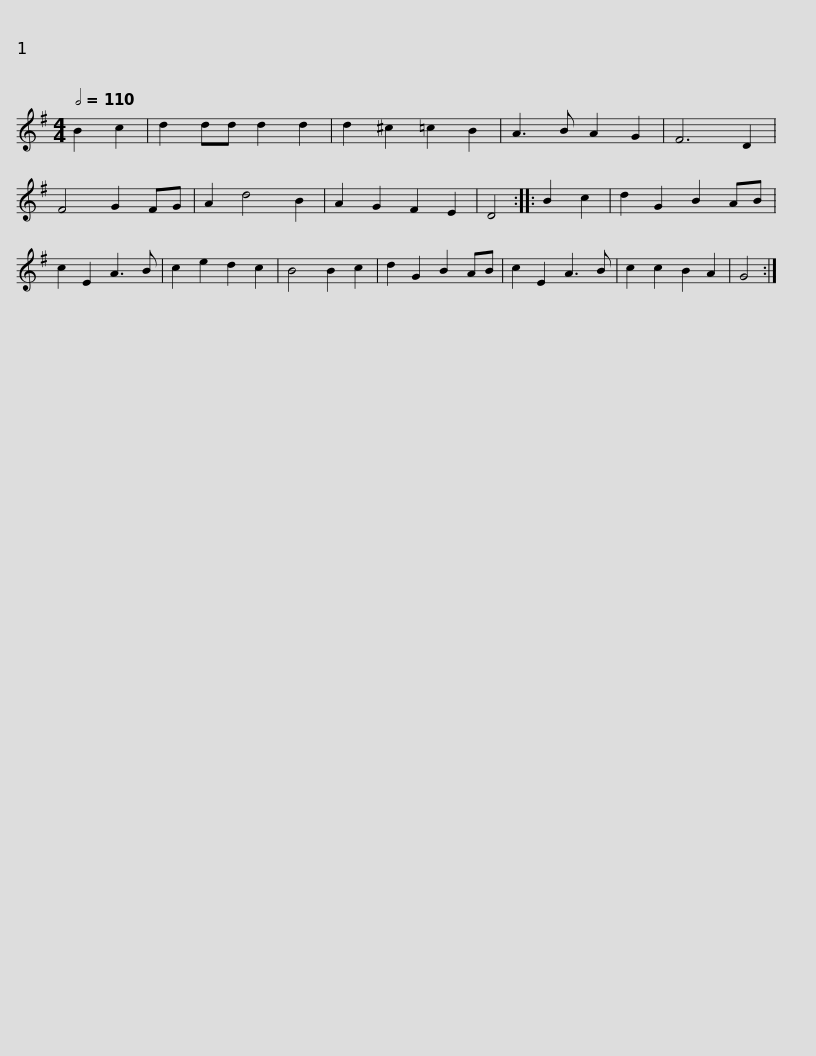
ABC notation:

X:1
L:1/8
Q:1/2=110
M:4/4
I:linebreak $
K:G
V:1 treble
V:1
 B2 c2 | d2 dd d2 d2 | d2 ^c2 =c2 B2 | A3 B A2 G2 | F6 D2 | %5
 F4 G2 FG | A2 d4 B2 | A2 G2 F2 E2 | D4 :: B2 c2 | %10
 d2 G2 B2 AB |$ c2 E2 A3 B | c2 e2 d2 c2 | B4 B2 c2 | d2 G2 B2 AB | %15
 c2 E2 A3 B | c2 c2 B2 A2 | G4 :| %18
